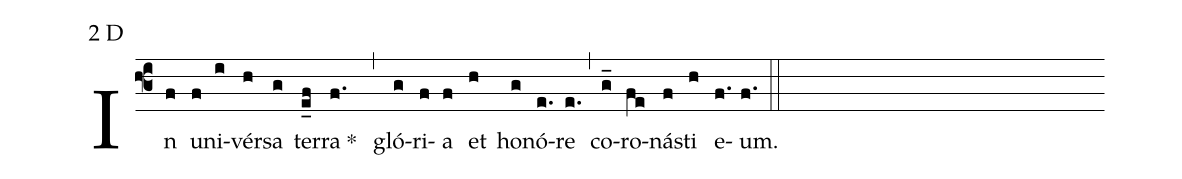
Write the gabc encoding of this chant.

mode:2 D;
%%
(f3) In(f) u(f)ni(i)vér(h)sa(g) ter(e_f)ra(f.) *()(,)  gló(g)ri(f)a(f) et(h) ho(g)nó(e.)re(e.) (,) co(g_)ro(fe)ná(f)sti(h) e(f.)um.(f.) (::)
